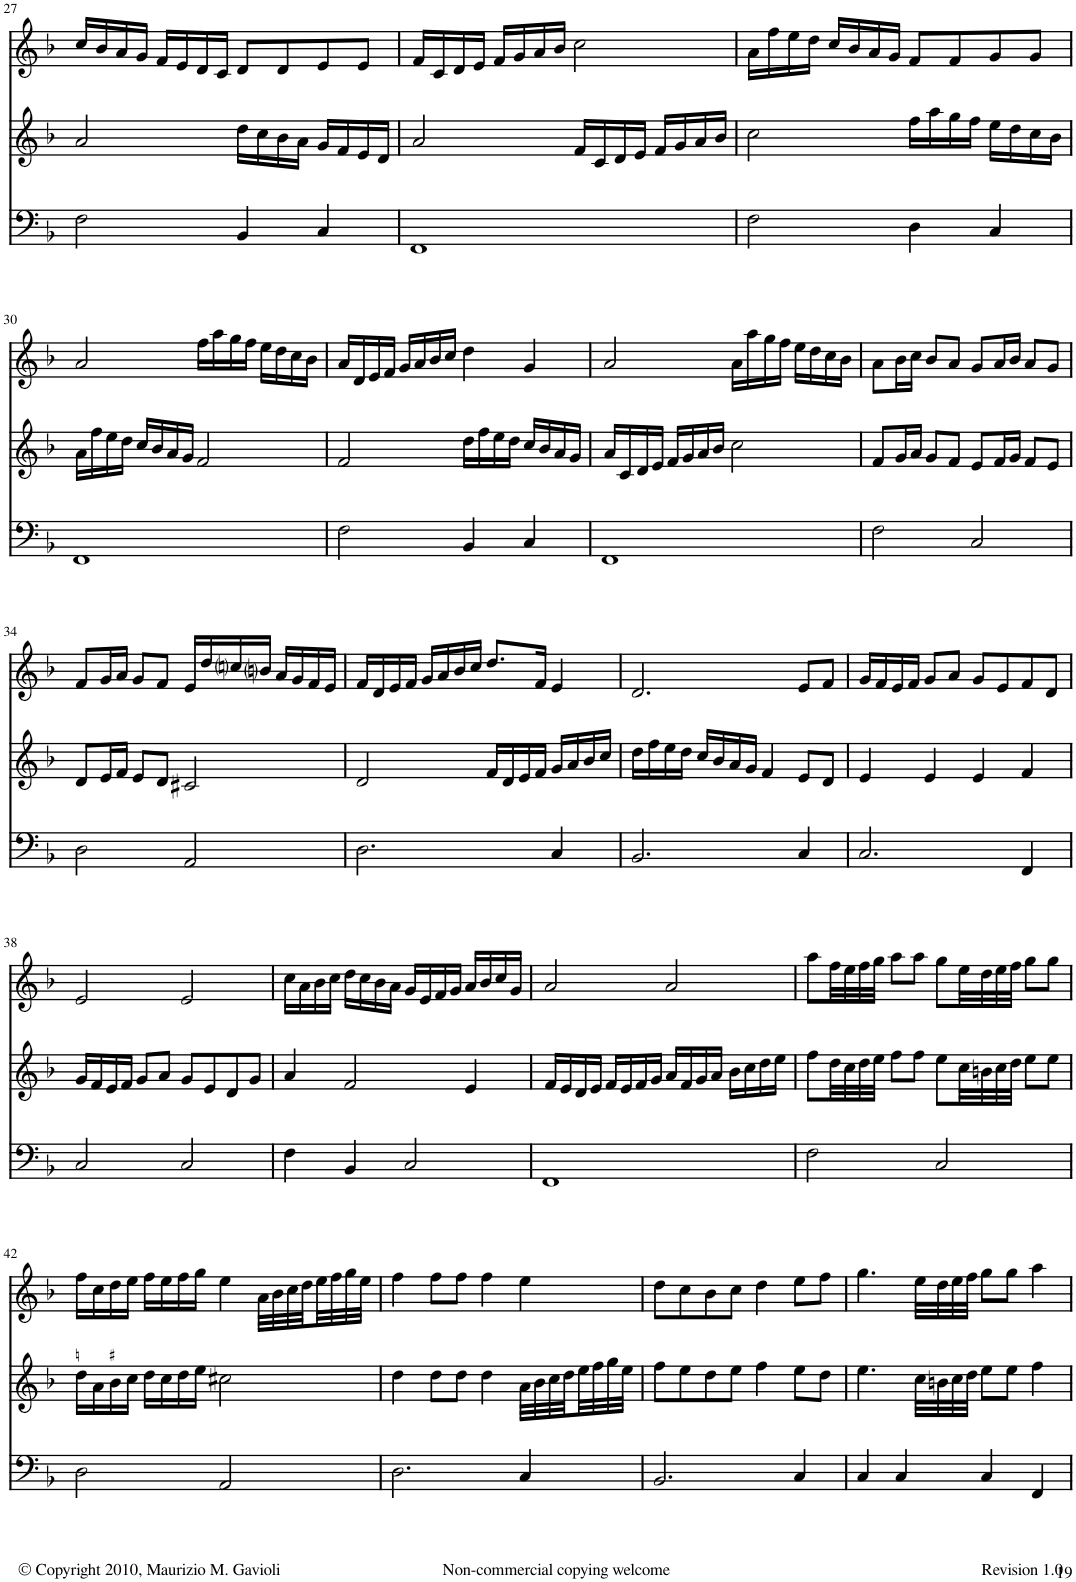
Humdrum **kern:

**kern	**kern	**kern
*part3	*part2	*part1
*staff3	*staff2	*staff1
*I"Basso	*I"Canto II	*I"Canto I
!!LO:PB:g=z
*clefF4	*clefG2	*clefG2
*k[b-]	*k[b-]	*k[b-]
*M4/4	*M4/4	*M4/4
*met(c)	*met(c)	*met(c)
=27	=27	=27
2F\	2a/	16cc/LL
.	.	16b-/
.	.	16a/
.	.	16g/JJ
.	.	16f/LL
.	.	16e/
.	.	16d/
.	.	16c/JJ
4BB-/	16dd\LL	8d/L
.	16cc\	.
.	16b-\	8d/
.	16a\JJ	.
4C/	16g/LL	8e/
.	16f/	.
.	16e/	8e/J
.	16d/JJ	.
=28	=28	=28
1FF	2a/	16f/LL
.	.	16c/
.	.	16d/
.	.	16e/JJ
.	.	16f/LL
.	.	16g/
.	.	16a/
.	.	16b-/JJ
.	16f/LL	2cc\
.	16c/	.
.	16d/	.
.	16e/JJ	.
.	16f/LL	.
.	16g/	.
.	16a/	.
.	16b-/JJ	.
=29	=29	=29
2F\	2cc\	16a\LL
.	.	16ff\
.	.	16ee\
.	.	16dd\JJ
.	.	16cc/LL
.	.	16b-/
.	.	16a/
.	.	16g/JJ
4D\	16ff\LL	8f/L
.	16aa\	.
.	16gg\	8f/
.	16ff\JJ	.
4C/	16ee\LL	8g/
.	16dd\	.
.	16cc\	8g/J
.	16b-\JJ	.
!!LO:LB:g=z
=30	=30	=30
1FF	16a\LL	2a/
.	16ff\	.
.	16ee\	.
.	16dd\JJ	.
.	16cc/LL	.
.	16b-/	.
.	16a/	.
.	16g/JJ	.
.	2f/	16ff\LL
.	.	16aa\
.	.	16gg\
.	.	16ff\JJ
.	.	16ee\LL
.	.	16dd\
.	.	16cc\
.	.	16b-\JJ
=31	=31	=31
2F\	2f/	16a/LL
.	.	16d/
.	.	16e/
.	.	16f/JJ
.	.	16g/LL
.	.	16a/
.	.	16b-/
.	.	16cc/JJ
4BB-/	16dd\LL	4dd\
.	16ff\	.
.	16ee\	.
.	16dd\JJ	.
4C/	16cc/LL	4g/
.	16b-/	.
.	16a/	.
.	16g/JJ	.
=32	=32	=32
1FF	16a/LL	2a/
.	16c/	.
.	16d/	.
.	16e/JJ	.
.	16f/LL	.
.	16g/	.
.	16a/	.
.	16b-/JJ	.
.	2cc\	16a\LL
.	.	16aa\
.	.	16gg\
.	.	16ff\JJ
.	.	16ee\LL
.	.	16dd\
.	.	16cc\
.	.	16b-\JJ
=33	=33	=33
2F\	8f/L	8a\L
.	16g/L	16b-\L
.	16a/JJ	16cc\JJ
.	8g/L	8b-/L
.	8f/J	8a/J
2C/	8e/L	8g/L
.	16f/L	16a/L
.	16g/JJ	16b-/JJ
.	8f/L	8a/L
.	8e/J	8g/J
!!LO:LB:g=z
=34	=34	=34
2D\	8d/L	8f/L
.	16e/L	16g/L
.	16f/JJ	16a/JJ
.	8e/L	8g/L
.	8d/J	8f/J
2AA/	2c#X/	16e/LL
.	.	16dd/
.	.	16ccni/
.	.	16bni/JJ
.	.	16a/LL
.	.	16g/
.	.	16f/
.	.	16e/JJ
=35	=35	=35
2.D\	2d/	16f/LL
.	.	16d/
.	.	16e/
.	.	16f/JJ
.	.	16g/LL
.	.	16a/
.	.	16b-/
.	.	16cc/JJ
.	16f/LL	8.dd/L
.	16d/	.
.	16e/	.
.	16f/JJ	16f/Jk
4C/	16g/LL	4e/
.	16a/	.
.	16b-/	.
.	16cc/JJ	.
=36	=36	=36
2.BB-/	16dd\LL	2.d/
.	16ff\	.
.	16ee\	.
.	16dd\JJ	.
.	16cc/LL	.
.	16b-/	.
.	16a/	.
.	16g/JJ	.
.	4f/	.
4C/	8e/L	8e/L
.	8d/J	8f/J
=37	=37	=37
2.C/	4e/	16g/LL
.	.	16f/
.	.	16e/
.	.	16f/JJ
.	4e/	8g/L
.	.	8a/J
.	4e/	8g/L
.	.	8e/
4FF/	4f/	8f/
.	.	8d/J
!!LO:LB:g=z
=38	=38	=38
2C/	16g/LL	2e/
.	16f/	.
.	16e/	.
.	16f/JJ	.
.	8g/L	.
.	8a/J	.
2C/	8g/L	2e/
.	8e/	.
.	8d/	.
.	8g/J	.
=39	=39	=39
4F\	4a/	16cc\LL
.	.	16a\
.	.	16b-\
.	.	16cc\JJ
4BB-/	2f/	16dd\LL
.	.	16cc\
.	.	16b-\
.	.	16a\JJ
2C/	.	16g/LL
.	.	16e/
.	.	16f/
.	.	16g/JJ
.	4e/	16a/LL
.	.	16b-/
.	.	16cc/
.	.	16g/JJ
=40	=40	=40
1FF	16f/LL	2a/
.	16e/	.
.	16d/	.
.	16e/JJ	.
.	16f/LL	.
.	16e/	.
.	16f/	.
.	16g/JJ	.
.	16a/LL	2a/
.	16f/	.
.	16g/	.
.	16a/JJ	.
.	16b-\LL	.
.	16cc\	.
.	16dd\	.
.	16ee\JJ	.
=41	=41	=41
2F\	8ff\L	8aa\L
.	32dd\LL	32ff\LL
.	32cc\	32ee\
.	32dd\	32ff\
.	32ee\JJJ	32gg\JJJ
.	8ff\L	8aa\L
.	8ff\J	8aa\J
2C/	8ee\L	8gg\L
.	32cc\LL	32ee\LL
.	32bn\	32dd\
.	32cc\	32ee\
.	32dd\JJJ	32ff\JJJ
.	8ee\L	8gg\L
.	8ee\J	8gg\J
!!LO:LB:g=z
=42	=42	=42
2D\	16dd\LL	16ff\LL
.	16a\	16cc\
.	16b-\	16dd\
.	16cc\JJ	16ee\JJ
.	16dd\LL	16ff\LL
.	16cc\	16ee\
.	16dd\	16ff\
.	16ee\JJ	16gg\JJ
2AA/	2cc#X\	4ee\
.	.	32a\LLL
.	.	32b-\
.	.	32cc\
.	.	32dd\
.	.	32ee\
.	.	32ff\
.	.	32gg\
.	.	32ee\JJJ
=43	=43	=43
2.D\	4dd\	4ff\
.	8dd\L	8ff\L
.	8dd\J	8ff\J
.	4dd\	4ff\
4C/	32a\LLL	4ee\
.	32b-\	.
.	32cc\	.
.	32dd\	.
.	32ee\	.
.	32ff\	.
.	32gg\	.
.	32ee\JJJ	.
=44	=44	=44
2.BB-/	8ff\L	8dd\L
.	8ee\	8cc\
.	8dd\	8b-\
.	8ee\J	8cc\J
.	4ff\	4dd\
4C/	8ee\L	8ee\L
.	8dd\J	8ff\J
=45	=45	=45
4C/	4.ee\	4.gg\
4C/	.	.
.	32cc\LLL	32ee\LLL
.	32bn\	32dd\
.	32cc\	32ee\
.	32dd\JJJ	32ff\JJJ
4C/	8ee\L	8gg\L
.	8ee\J	8gg\J
4FF/	4ff\	4aa\
=	=	=
*-	*-	*-
